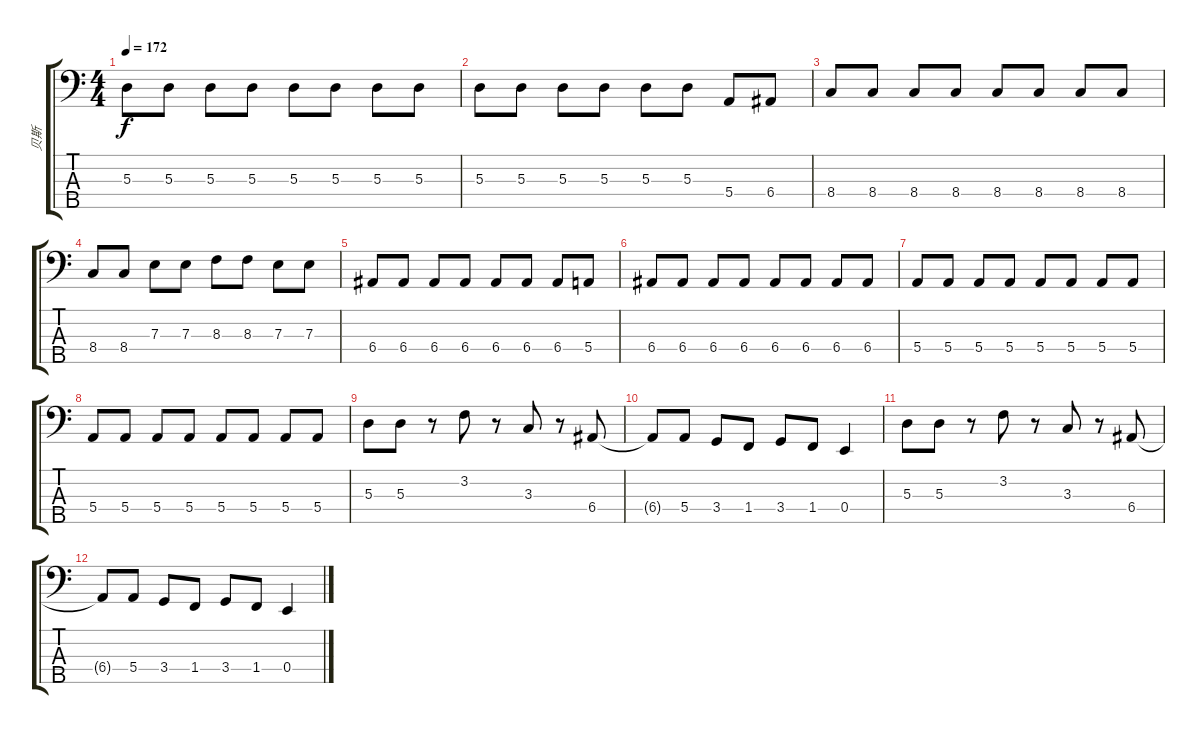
\track ("贝斯" "贝斯") {instrument electricbassfinger}
\staff {score tabs}
\tuning (G2 D2 A1 E1 B0) {hide}
\ts (4 4)
\tempo 172
\clef f4
\ks c
5.3.8{dy f} 5.3.8 5.3.8 5.3.8 5.3.8 5.3.8 5.3.8 5.3.8 |
5.3.8 5.3.8 5.3.8 5.3.8 5.3.8 5.3.8 5.4.8 6.4.8 |
8.4.8 8.4.8 8.4.8 8.4.8 8.4.8 8.4.8 8.4.8 8.4.8 |
8.4.8 8.4.8 7.3.8 7.3.8{txt ""} 8.3.8 8.3.8 7.3.8 7.3.8 |
6.4.8 6.4.8 6.4.8 6.4.8 6.4.8 6.4.8 6.4.8 5.4.8 |
6.4.8 6.4.8 6.4.8 6.4.8 6.4.8 6.4.8 6.4.8 6.4.8 |
5.4.8 5.4.8 5.4.8 5.4.8 5.4.8 5.4.8 5.4.8 5.4.8 |
5.4.8 5.4.8 5.4.8 5.4.8 5.4.8 5.4.8 5.4.8 5.4.8 |
5.3.8 5.3.8 r.8 3.2.8 r.8 3.3.8 r.8 6.4.8 |
6.4{t}.8 5.4.8 3.4.8 1.4.8 3.4.8 1.4.8 0.4.4 |
5.3.8 5.3.8 r.8 3.2.8 r.8 3.3.8 r.8 6.4.8 |
6.4{t}.8 5.4.8 3.4.8 1.4.8 3.4.8 1.4.8 0.4.4
